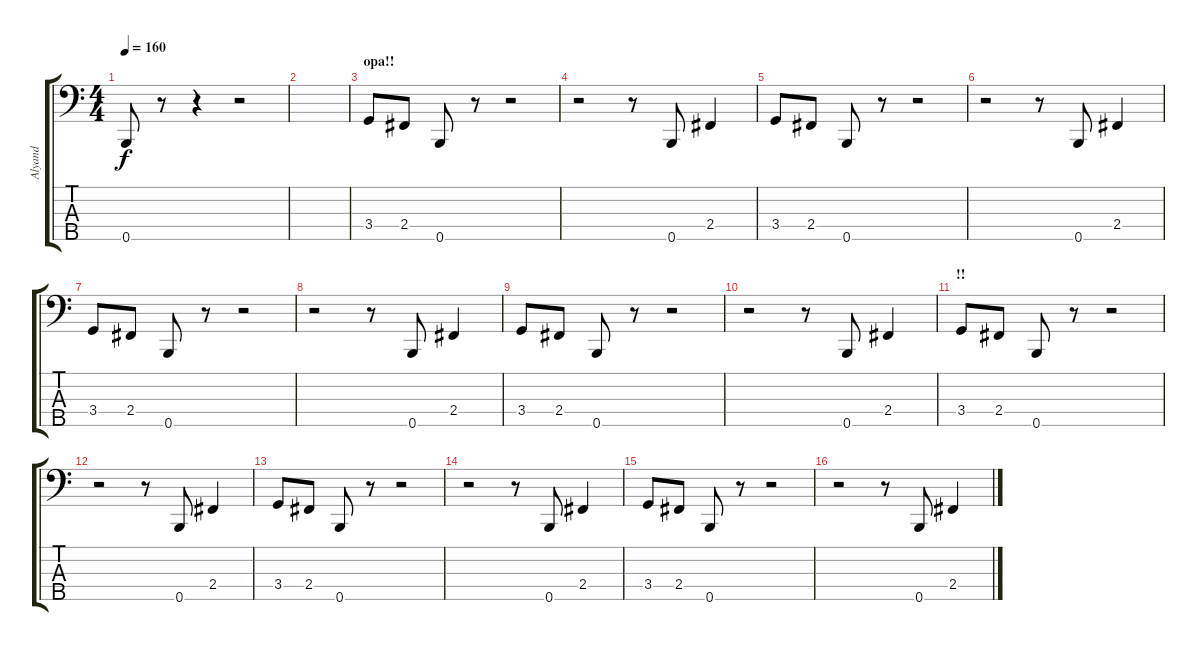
\track ("Alyand" "Alyand") {instrument electricbasspick}
\staff {score tabs}
\tuning (G2 D2 A1 E1 B0) {hide}
\ts (4 4)
\tempo 160
\clef f4
\ks c
0.5.8{dy f} r.8 r.4 r.2 |
|
\section ("" "opa!!")
3.4.8 2.4.8 0.5.8 r.8 r.2 |
r.2 r.8 0.5.8 2.4.4 |
3.4.8 2.4.8 0.5.8 r.8 r.2 |
r.2 r.8 0.5.8 2.4.4 |
3.4.8 2.4.8 0.5.8 r.8 r.2 |
r.2 r.8 0.5.8 2.4.4 |
3.4.8 2.4.8 0.5.8 r.8 r.2 |
r.2 r.8 0.5.8 2.4.4 |
\section ("" "!!")
3.4.8 2.4.8 0.5.8 r.8 r.2 |
r.2 r.8 0.5.8 2.4.4 |
3.4.8 2.4.8 0.5.8 r.8 r.2 |
r.2 r.8 0.5.8 2.4.4 |
3.4.8 2.4.8 0.5.8 r.8 r.2 |
r.2 r.8 0.5.8 2.4.4
